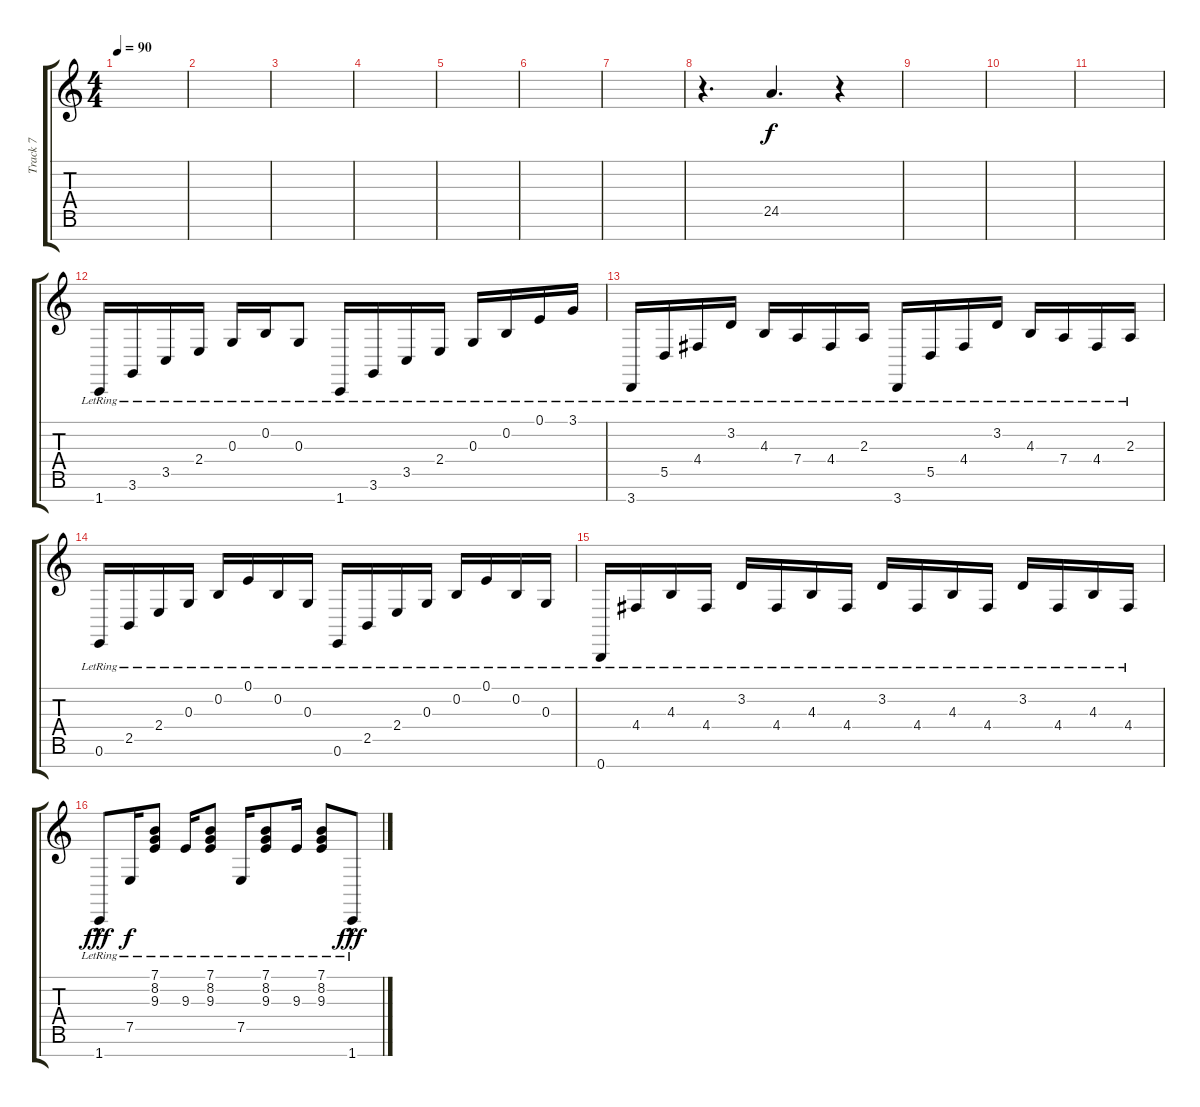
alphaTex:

\track ("Track 7" "Track 7") {instrument acousticgrandpiano}
\staff {score tabs}
\tuning (E4 B3 G3 D3 A2 E2 B1) {hide}
\ts (4 4)
\tempo 90
\clef g2
\ks c
|
|
|
|
|
|
|
r.4{d} 24.5.4{d volume 12} r.4 |
|
|
|
1.7{lr}.16 3.6{lr}.16 3.5{lr}.16 2.4{lr}.16 0.3{lr}.16 0.2{lr}.16 0.3{lr}.8 1.7{lr}.16 3.6{lr}.16 3.5{lr}.16 2.4{lr}.16 0.3{lr}.16 0.2{lr}.16 0.1{lr}.16 3.1{lr}.16 |
3.7{lr}.16 5.5{lr}.16 4.4{lr}.16 3.2{lr}.16 4.3{lr}.16 7.4{lr}.16 4.4{lr}.16 2.3{lr}.16 3.7{lr}.16 5.5{lr}.16 4.4{lr}.16 3.2{lr}.16 4.3{lr}.16 7.4{lr}.16 4.4{lr}.16 2.3{lr}.16 |
0.6{lr}.16 2.5{lr}.16 2.4{lr}.16 0.3{lr}.16 0.2{lr}.16 0.1{lr}.16 0.2{lr}.16 0.3{lr}.16 0.6{lr}.16 2.5{lr}.16 2.4{lr}.16 0.3{lr}.16 0.2{lr}.16 0.1{lr}.16 0.2{lr}.16 0.3{lr}.16 |
0.7{lr}.16 4.4{lr}.16 4.3{lr}.16 4.4{lr}.16 3.2{lr}.16 4.4{lr}.16 4.3{lr}.16 4.4{lr}.16 3.2{lr}.16 4.4{lr}.16 4.3{lr}.16 4.4{lr}.16 3.2{lr}.16 4.4{lr}.16 4.3{lr}.16 4.4{lr}.16 |
1.7{hac lr}.8{dy fff volume 13} 7.5{lr}.16{dy f} (7.1{lr} 8.2{lr} 9.3{lr}).8 9.3{lr}.16 (7.1{lr} 8.2{lr} 9.3{lr}).8 7.5{lr}.16 (7.1{lr} 8.2{lr} 9.3{lr}).8 9.3{lr}.16 (7.1{lr} 8.2{lr} 9.3{lr}).8 1.7{hac lr}.8{dy fff}
